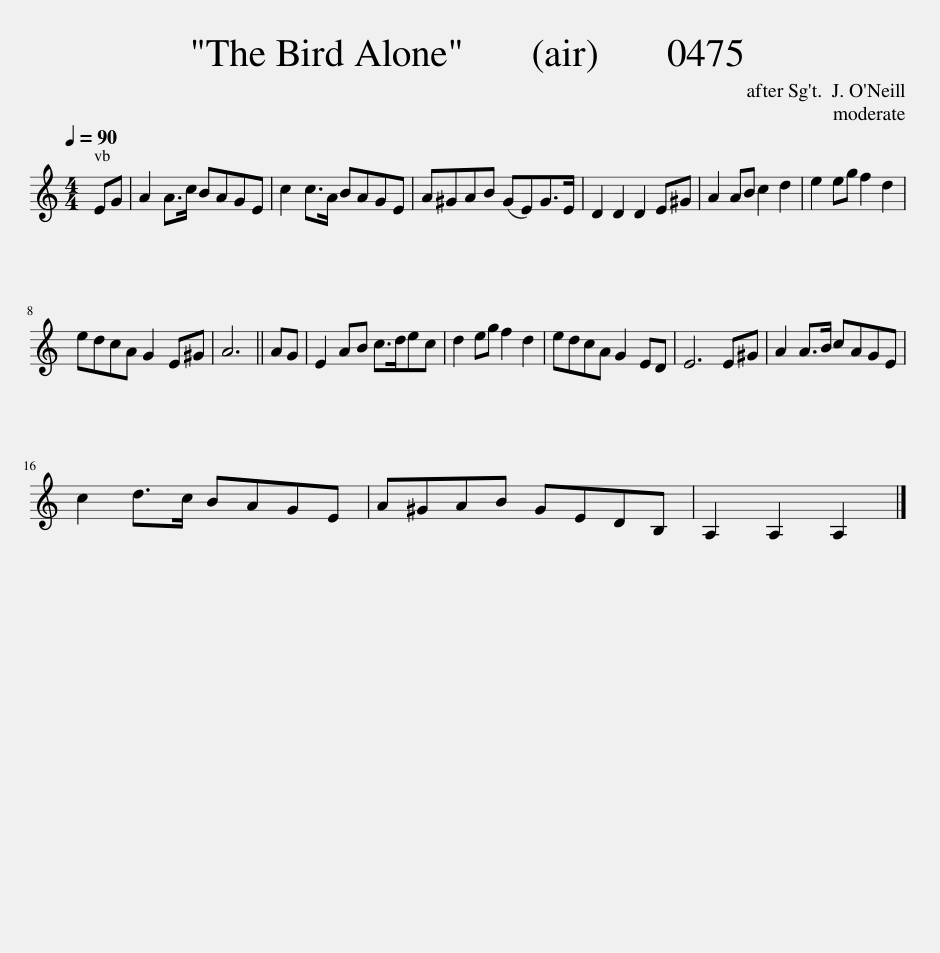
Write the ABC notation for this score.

X:1
L:1/8
Q:1/4=90
M:4/4
I:linebreak $
K:C
V:1 treble
V:1
 EG | A2 A>c BAGE | c2 c>A BAGE | A^GAB (GE)G>E | D2 D2 D2 E^G | %5
 A2 AB c2 d2 | e2 eg f2 d2 |$ edcA G2 E^G | A6 || AG | %10
 E2 AB c>dec | d2 eg f2 d2 | edcA G2 ED | E6 E^G | A2 A>B cAGE |$ %15
 c2 d>c BAGE | A^GAB GEDB, | A,2 A,2 A,2 |] %18
